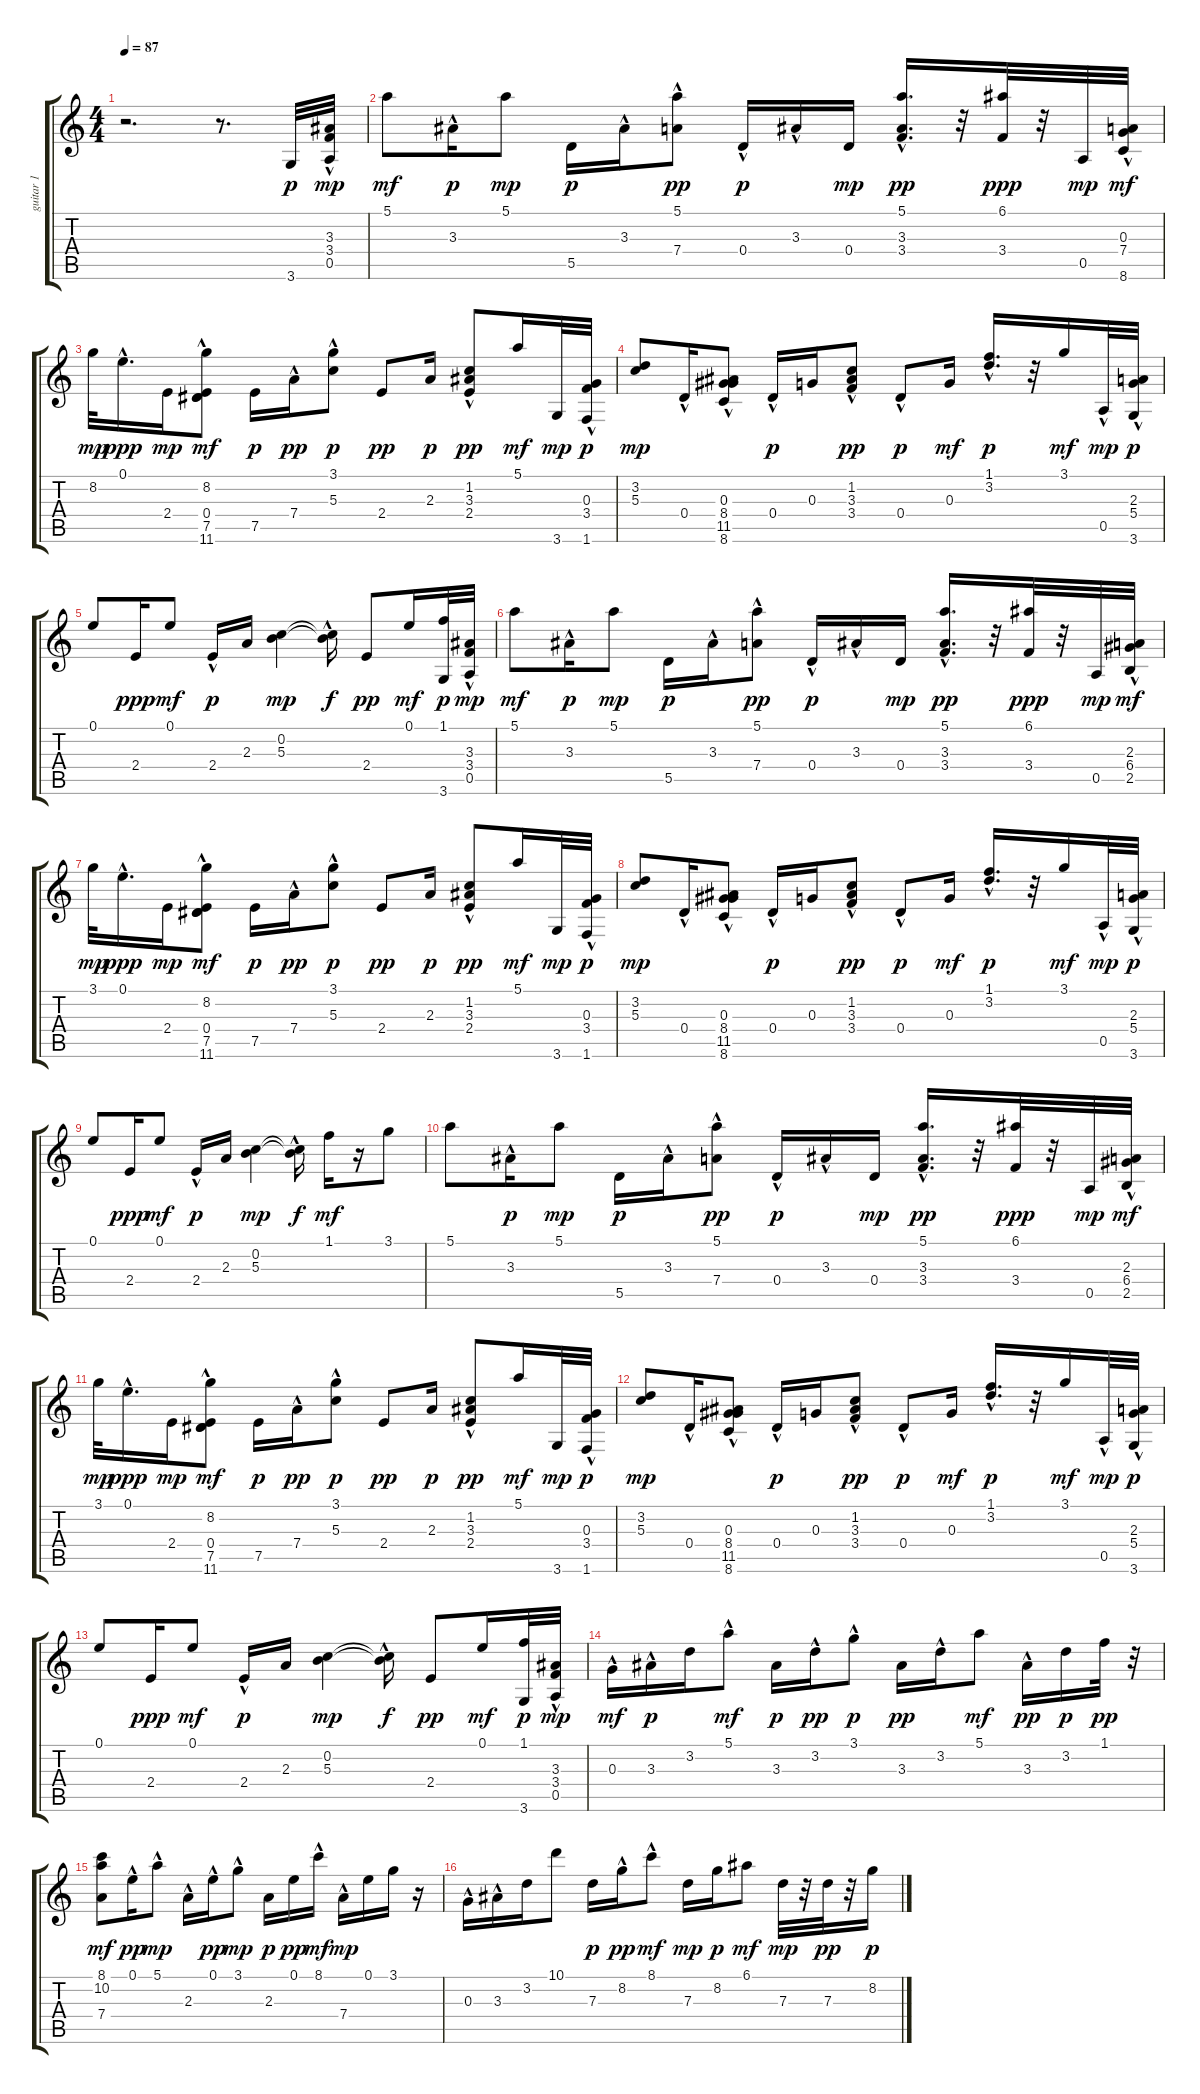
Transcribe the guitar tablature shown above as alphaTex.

\track ("guitar 1" "guitar 1") {instrument acousticguitarnylon}
\staff {score tabs}
\tuning (E4 B3 G3 D3 A2 E2) {hide}
\ts (4 4)
\tempo 87
\clef g2
\ks c
r.2{d dy p instrument acousticguitarnylon} r.8{d} 3.6.32{volume 14 balance 6 instrument acousticguitarnylon} (3.3{hac} 3.4 0.5{hac}).32{dy mp} |
5.1.8{dy mf} 3.3{hac}.16{dy p} 5.1.8{dy mp} 5.5.16{dy p} 3.3{hac}.16 (5.1{hac} 7.4{hac}).8{dy pp} 0.4{hac}.16{dy p} 3.3{hac}.16 0.4.16{dy mp} (5.1 3.3{hac} 3.4).16{d dy pp} r.32 (6.1 3.4).32{dy ppp} r.32 0.5.32{dy mp} (0.3 7.4{hac} 8.6).32{dy mf} |
8.2.32{dy mp} 0.1{hac}.16{d dy ppp} 2.4.16{dy mp} (8.2 0.4 7.5 11.6{hac}).8{dy mf} 7.5.16{dy p} 7.4{hac}.16{dy pp} (3.1{hac} 5.3).8{dy p} 2.4.8{dy pp} 2.3.16{dy p} (1.2{hac} 3.3 2.4{hac}).8{dy pp} 5.1.16{dy mf} 3.6.32{dy mp} (0.3{hac} 3.4{hac} 1.6{hac}).32{dy p} |
(3.2 5.3).8{dy mp} 0.4{hac}.16 (0.3 8.4{hac} 11.5 8.6{hac}).8 0.4{hac}.16{dy p} 0.3.16 (1.2{hac} 3.3 3.4).8{dy pp} 0.4{hac}.8{dy p} 0.3.16{dy mf} (1.1 3.2{hac}).16{d dy p} r.32 3.1.16{dy mf} 0.5{hac}.32{dy mp} (2.3{hac} 5.4{hac} 3.6).32{dy p} |
0.1.8 2.4.16{dy ppp} 0.1.8{dy mf} 2.4{hac}.16{dy p} 2.3.16 (0.2 5.3).4{dy mp} (0.2{hac t} 5.3{hac t}).16{dy f} 2.4.8{dy pp} 0.1.16{dy mf} (1.1 3.6).32{dy p} (3.3{hac} 3.4 0.5{hac}).32{dy mp} |
5.1.8{dy mf} 3.3{hac}.16{dy p} 5.1.8{dy mp} 5.5.16{dy p} 3.3{hac}.16 (5.1{hac} 7.4{hac}).8{dy pp} 0.4{hac}.16{dy p} 3.3{hac}.16 0.4.16{dy mp} (5.1 3.3{hac} 3.4).16{d dy pp} r.32 (6.1 3.4).32{dy ppp} r.32 0.5.32{dy mp} (2.3{hac} 6.4 2.5).32{dy mf} |
3.1.32{dy mp} 0.1{hac}.16{d dy ppp} 2.4.16{dy mp} (8.2 0.4 7.5 11.6{hac}).8{dy mf} 7.5.16{dy p} 7.4{hac}.16{dy pp} (3.1{hac} 5.3).8{dy p} 2.4.8{dy pp} 2.3.16{dy p} (1.2{hac} 3.3 2.4{hac}).8{dy pp} 5.1.16{dy mf} 3.6.32{dy mp} (0.3{hac} 3.4{hac} 1.6{hac}).32{dy p} |
(3.2 5.3).8{dy mp} 0.4{hac}.16 (0.3 8.4{hac} 11.5 8.6{hac}).8 0.4{hac}.16{dy p} 0.3.16 (1.2{hac} 3.3 3.4).8{dy pp} 0.4{hac}.8{dy p} 0.3.16{dy mf} (1.1 3.2{hac}).16{d dy p} r.32 3.1.16{dy mf} 0.5{hac}.32{dy mp} (2.3{hac} 5.4{hac} 3.6).32{dy p} |
0.1.8 2.4.16{dy ppp} 0.1.8{dy mf} 2.4{hac}.16{dy p} 2.3.16 (0.2 5.3).4{dy mp} (0.2{hac t} 5.3{hac t}).16{dy f} 1.1.16{dy mf} r.16 3.1.8 |
5.1.8 3.3{hac}.16{dy p} 5.1.8{dy mp} 5.5.16{dy p} 3.3{hac}.16 (5.1{hac} 7.4{hac}).8{dy pp} 0.4{hac}.16{dy p} 3.3{hac}.16 0.4.16{dy mp} (5.1 3.3{hac} 3.4).16{d dy pp} r.32 (6.1 3.4).32{dy ppp} r.32 0.5.32{dy mp} (2.3{hac} 6.4 2.5).32{dy mf} |
3.1.32{dy mp} 0.1{hac}.16{d dy ppp} 2.4.16{dy mp} (8.2 0.4 7.5 11.6{hac}).8{dy mf} 7.5.16{dy p} 7.4{hac}.16{dy pp} (3.1{hac} 5.3).8{dy p} 2.4.8{dy pp} 2.3.16{dy p} (1.2{hac} 3.3 2.4{hac}).8{dy pp} 5.1.16{dy mf} 3.6.32{dy mp} (0.3{hac} 3.4{hac} 1.6{hac}).32{dy p} |
(3.2 5.3).8{dy mp} 0.4{hac}.16 (0.3 8.4{hac} 11.5 8.6{hac}).8 0.4{hac}.16{dy p} 0.3.16 (1.2{hac} 3.3 3.4).8{dy pp} 0.4{hac}.8{dy p} 0.3.16{dy mf} (1.1 3.2{hac}).16{d dy p} r.32 3.1.16{dy mf} 0.5{hac}.32{dy mp} (2.3{hac} 5.4{hac} 3.6).32{dy p} |
0.1.8 2.4.16{dy ppp} 0.1.8{dy mf} 2.4{hac}.16{dy p} 2.3.16 (0.2 5.3).4{dy mp} (0.2{hac t} 5.3{hac t}).16{dy f} 2.4.8{dy pp} 0.1.16{dy mf} (1.1 3.6).32{dy p} (3.3{hac} 3.4 0.5{hac}).32{dy mp} |
0.3{hac}.16{dy mf} 3.3{hac}.16{dy p} 3.2.16 5.1{hac}.8{dy mf} 3.3.16{dy p} 3.2{hac}.16{dy pp} 3.1{hac}.8{dy p} 3.3.16{dy pp} 3.2{hac}.16 5.1.8{dy mf} 3.3{hac}.16{dy pp} 3.2.16{dy p} 1.1.32{dy pp} r.32 |
(8.1 10.2 7.4).8{dy mf} 0.1{hac}.16{dy pp} 5.1{hac}.8{dy mp} 2.3{hac}.16 0.1{hac}.16{dy pp} 3.1{hac}.8{dy mp} 2.3.16{dy p} 0.1.16{dy pp} 8.1{hac}.16{dy mf} 7.4{hac}.16{dy mp} 0.1.16 3.1.16 r.16 |
0.3{hac}.16 3.3{hac}.16 3.2.16 10.1.8 7.3.16{dy p} 8.2{hac}.16{dy pp} 8.1{hac}.8{dy mf} 7.3.16{dy mp} 8.2.16{dy p} 6.1.8{dy mf} 7.3.32{dy mp} r.32 7.3.32{dy pp} r.32 8.2.16{dy p}
